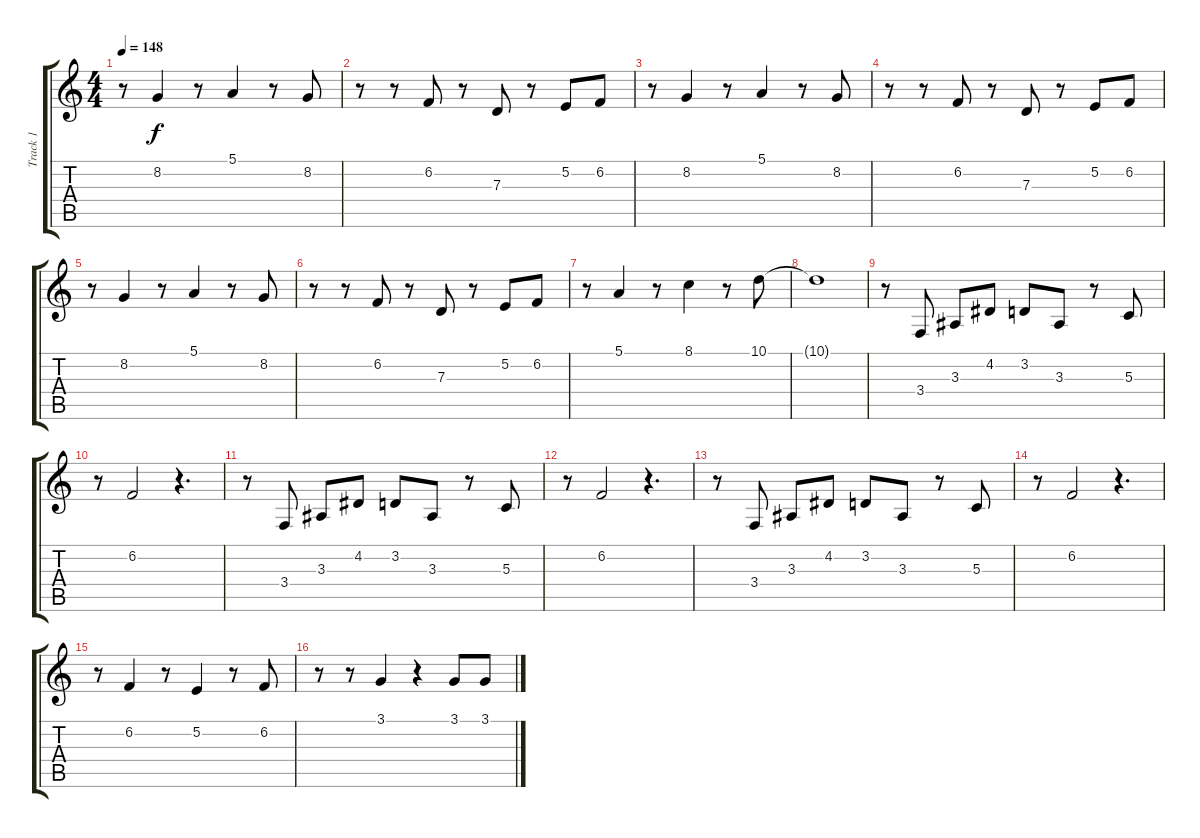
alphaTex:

\track ("Track 1" "Track 1") {instrument acousticgrandpiano}
\staff {score tabs}
\tuning (E4 B3 G3 D3 A2 E2) {hide}
\ts (4 4)
\tempo 148
\clef g2
\ks c
r.8{dy f} 8.2.4 r.8 5.1.4 r.8 8.2.8 |
r.8 r.8 6.2.8 r.8 7.3.8 r.8 5.2.8 6.2.8 |
r.8 8.2.4 r.8 5.1.4 r.8 8.2.8 |
r.8 r.8 6.2.8 r.8 7.3.8 r.8 5.2.8 6.2.8 |
r.8 8.2.4 r.8 5.1.4 r.8 8.2.8 |
r.8 r.8 6.2.8 r.8 7.3.8 r.8 5.2.8 6.2.8 |
r.8 5.1.4 r.8 8.1.4 r.8 10.1.8 |
10.1{t}.1 |
r.8 3.4.8 3.3.8 4.2.8 3.2.8 3.3.8 r.8 5.3.8 |
r.8 6.2.2 r.4{d} |
r.8 3.4.8 3.3.8 4.2.8 3.2.8 3.3.8 r.8 5.3.8 |
r.8 6.2.2 r.4{d} |
r.8 3.4.8 3.3.8 4.2.8 3.2.8 3.3.8 r.8 5.3.8 |
r.8 6.2.2 r.4{d} |
r.8 6.2.4 r.8 5.2.4 r.8 6.2.8 |
r.8 r.8 3.1.4 r.4 3.1.8 3.1.8
